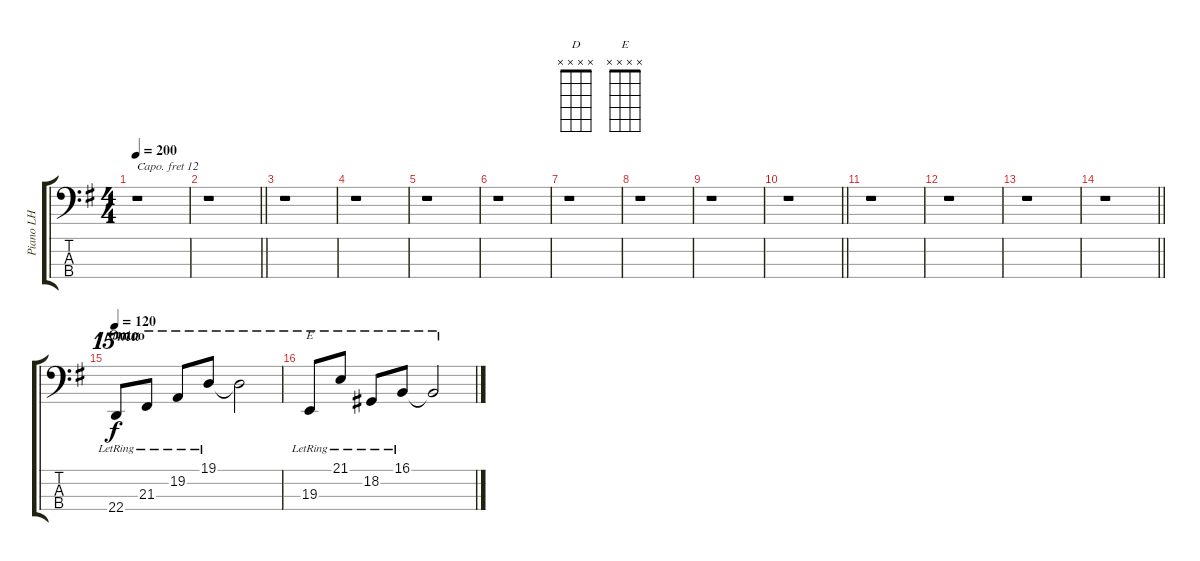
\track ("Piano LH" "Piano LH") {instrument brightacousticpiano}
\staff {score tabs}
\capo 12
\tuning (G2 D2 A1 E1) {hide}
\chord ("D" x x x x)
\chord ("E" x x x x)
\ts (4 4)
\tempo 200
\clef f4
\ks g
r.1{dy f} |
\barLineRight lightlight
r.1 |
\section ("" "")
r.1 |
r.1 |
r.1 |
r.1 |
r.1 |
r.1 |
r.1 |
\barLineRight lightlight
r.1 |
\section ("" "")
r.1 |
r.1 |
r.1 |
\barLineRight lightlight
r.1 |
\section ("" "Outro")
\tempo 120
22.4{lr}.8{ch "D" ot 15ma} 21.3{lr}.8{ot 15ma} 19.2{lr}.8{ot 15ma} 19.1{lr}.8{ot 15ma} 19.1{t}.2{ot 15ma} |
19.3{lr}.8{ch "E" ot 15ma} 21.1{lr}.8{ot 15ma} 18.2{lr}.8{ot 15ma} 16.1{lr}.8{ot 15ma} 16.1{t}.2{ot 15ma}
